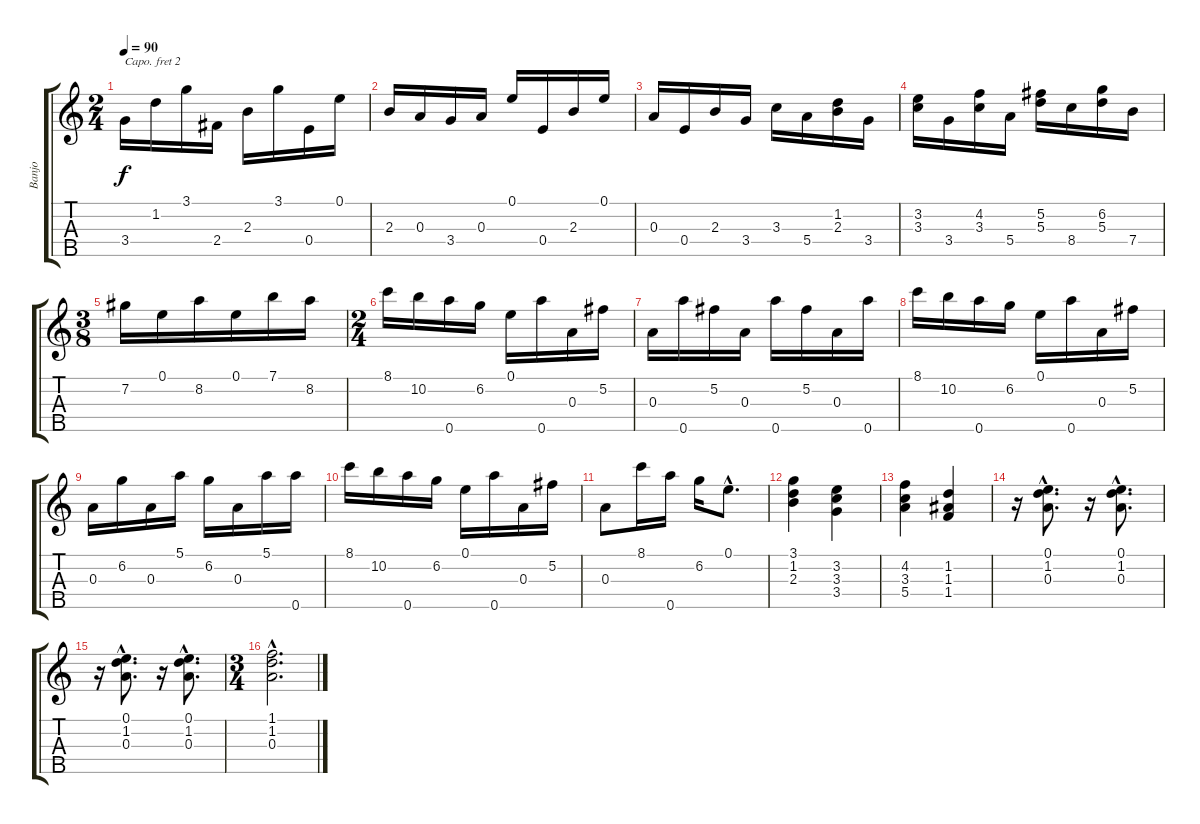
\track ("Banjo" "Banjo") {instrument banjo}
\staff {score tabs}
\capo 2
\tuning (D4 B3 G3 D3 G4) {hide}
\displaytranspose 12
\ts (2 4)
\tempo 90
\clef g2
\ks c
3.4.16{dy f} 1.2.16 3.1.16 2.4.16 2.3.16 3.1.16 0.4.16 0.1.16 |
2.3.16 0.3.16 3.4.16 0.3.16 0.1.16 0.4.16 2.3.16 0.1.16 |
0.3.16 0.4.16 2.3.16 3.4.16 3.3.16 5.4.16 (1.2 2.3).16 3.4.16 |
(3.2 3.3).16 3.4.16 (4.2 3.3).16 5.4.16 (5.2 5.3).16 8.4.16 (6.2 5.3).16 7.4.16 |
\ts (3 8)
7.2.16 0.1.16 8.2.16 0.1.16 7.1.16 8.2.16 |
\ts (2 4)
8.1.16 10.2.16 0.5.16 6.2.16 0.1.16 0.5.16 0.3.16 5.2.16 |
0.3.16 0.5.16 5.2.16 0.3.16 0.5.16 5.2.16 0.3.16 0.5.16 |
8.1.16 10.2.16 0.5.16 6.2.16 0.1.16 0.5.16 0.3.16 5.2.16 |
0.3.16 6.2.16 0.3.16 5.1.16 6.2.16 0.3.16 5.1.16 0.5.16 |
8.1.16 10.2.16 0.5.16 6.2.16 0.1.16 0.5.16 0.3.16 5.2.16 |
0.3.8 8.1.16 0.5.16 6.2.16 0.1{hac}.8{d} |
(3.1 1.2 2.3).4 (3.2 3.3 3.4).4 |
(4.2 3.3 5.4).4 (1.2 1.3 1.4).4 |
r.16 (0.1{hac} 1.2{hac} 0.3{hac}).8{d} r.16 (0.1{hac} 1.2{hac} 0.3{hac}).8{d} |
r.16 (0.1{hac} 1.2{hac} 0.3{hac}).8{d} r.16 (0.1{hac} 1.2{hac} 0.3{hac}).8{d} |
\ts (3 4)
(1.1{hac} 1.2{hac} 0.3{hac}).2{d}
